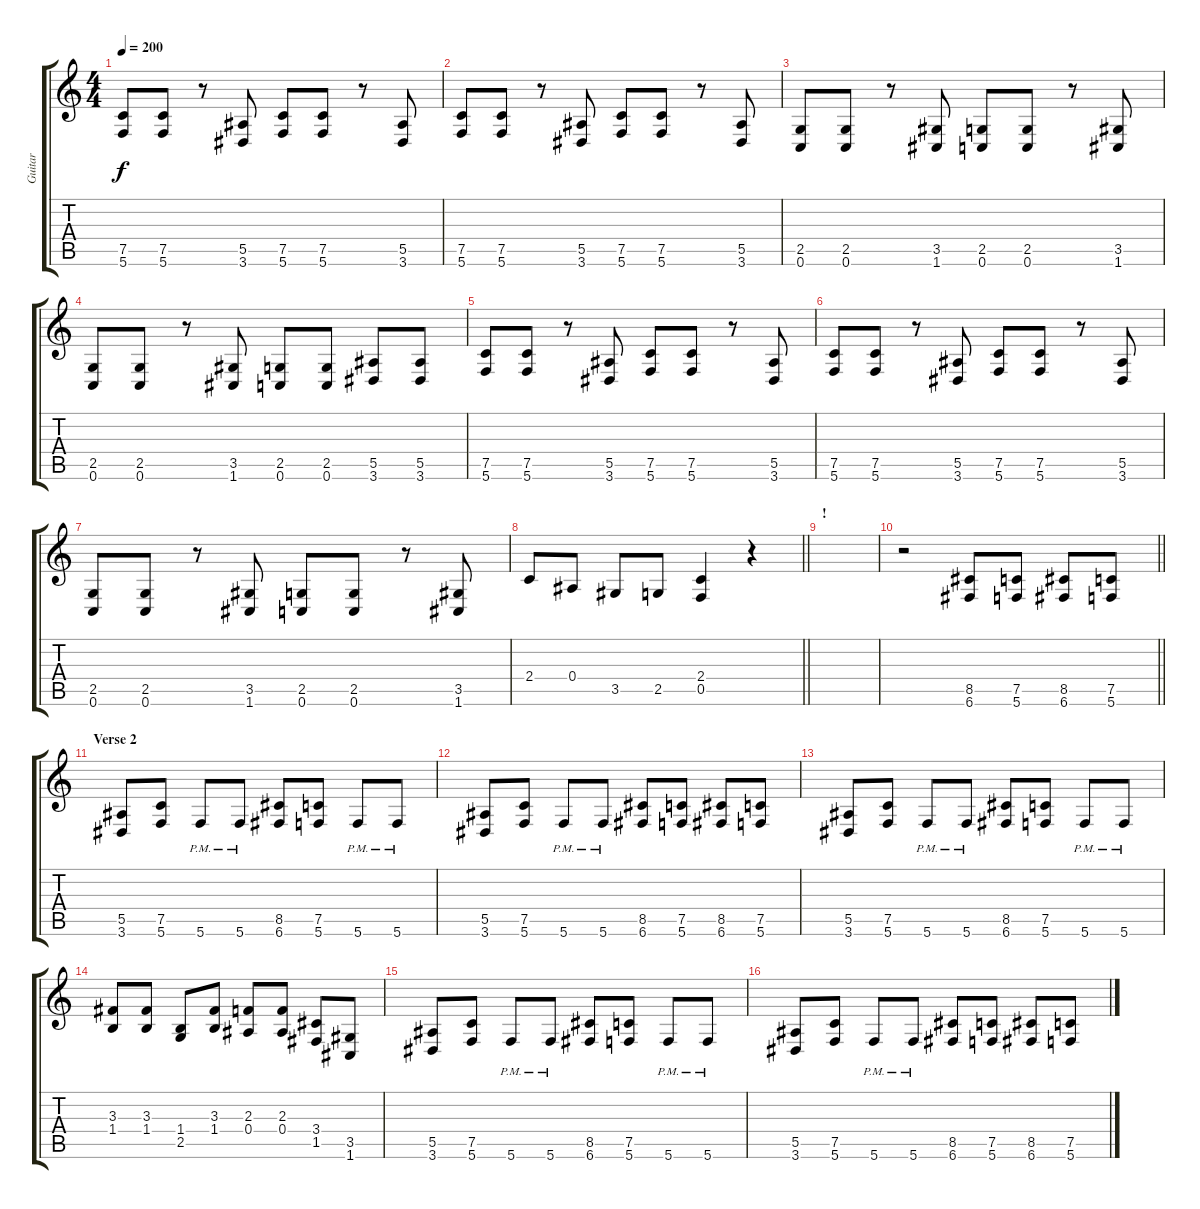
\track ("Guitar" "Guitar") {instrument distortionguitar}
\staff {score tabs}
\tuning (C4 G3 Eb3 Bb2 F2 C2) {hide}
\ts (4 4)
\tempo 200
\clef g2
\ks c
(7.5 5.6).8{dy f} (7.5 5.6).8 r.8 (5.5 3.6).8 (7.5 5.6).8 (7.5 5.6).8 r.8 (5.5 3.6).8 |
(7.5 5.6).8 (7.5 5.6).8 r.8 (5.5 3.6).8 (7.5 5.6).8 (7.5 5.6).8 r.8 (5.5 3.6).8 |
(2.5 0.6).8 (2.5 0.6).8 r.8 (3.5 1.6).8 (2.5 0.6).8 (2.5 0.6).8 r.8 (3.5 1.6).8 |
(2.5 0.6).8 (2.5 0.6).8 r.8 (3.5 1.6).8 (2.5 0.6).8 (2.5 0.6).8 (5.5 3.6).8 (5.5 3.6).8 |
(7.5 5.6).8 (7.5 5.6).8 r.8 (5.5 3.6).8 (7.5 5.6).8 (7.5 5.6).8 r.8 (5.5 3.6).8 |
(7.5 5.6).8 (7.5 5.6).8 r.8 (5.5 3.6).8 (7.5 5.6).8 (7.5 5.6).8 r.8 (5.5 3.6).8 |
(2.5 0.6).8 (2.5 0.6).8 r.8 (3.5 1.6).8 (2.5 0.6).8 (2.5 0.6).8 r.8 (3.5 1.6).8 |
\barLineRight lightlight
2.4.8 0.4.8 3.5.8 2.5.8 (2.4 0.5).4 r.4 |
\section ("" "!")
|
\barLineRight lightlight
r.2 (8.5 6.6).8 (7.5 5.6).8 (8.5 6.6).8 (7.5 5.6).8 |
\section ("" "Verse 2")
(5.5 3.6).8 (7.5 5.6).8 5.6{pm}.8 5.6{pm}.8 (8.5 6.6).8 (7.5 5.6).8 5.6{pm}.8 5.6{pm}.8 |
(5.5 3.6).8 (7.5 5.6).8 5.6{pm}.8 5.6{pm}.8 (8.5 6.6).8 (7.5 5.6).8 (8.5 6.6).8 (7.5 5.6).8 |
(5.5 3.6).8 (7.5 5.6).8 5.6{pm}.8 5.6{pm}.8 (8.5 6.6).8 (7.5 5.6).8 5.6{pm}.8 5.6{pm}.8 |
(3.3 1.4).8 (3.3 1.4).8 (1.4 2.5).8 (3.3 1.4).8 (2.3 0.4).8 (2.3 0.4).8 (3.4 1.5).8 (3.5 1.6).8 |
(5.5 3.6).8 (7.5 5.6).8 5.6{pm}.8 5.6{pm}.8 (8.5 6.6).8 (7.5 5.6).8 5.6{pm}.8 5.6{pm}.8 |
(5.5 3.6).8 (7.5 5.6).8 5.6{pm}.8 5.6{pm}.8 (8.5 6.6).8 (7.5 5.6).8 (8.5 6.6).8 (7.5 5.6).8
